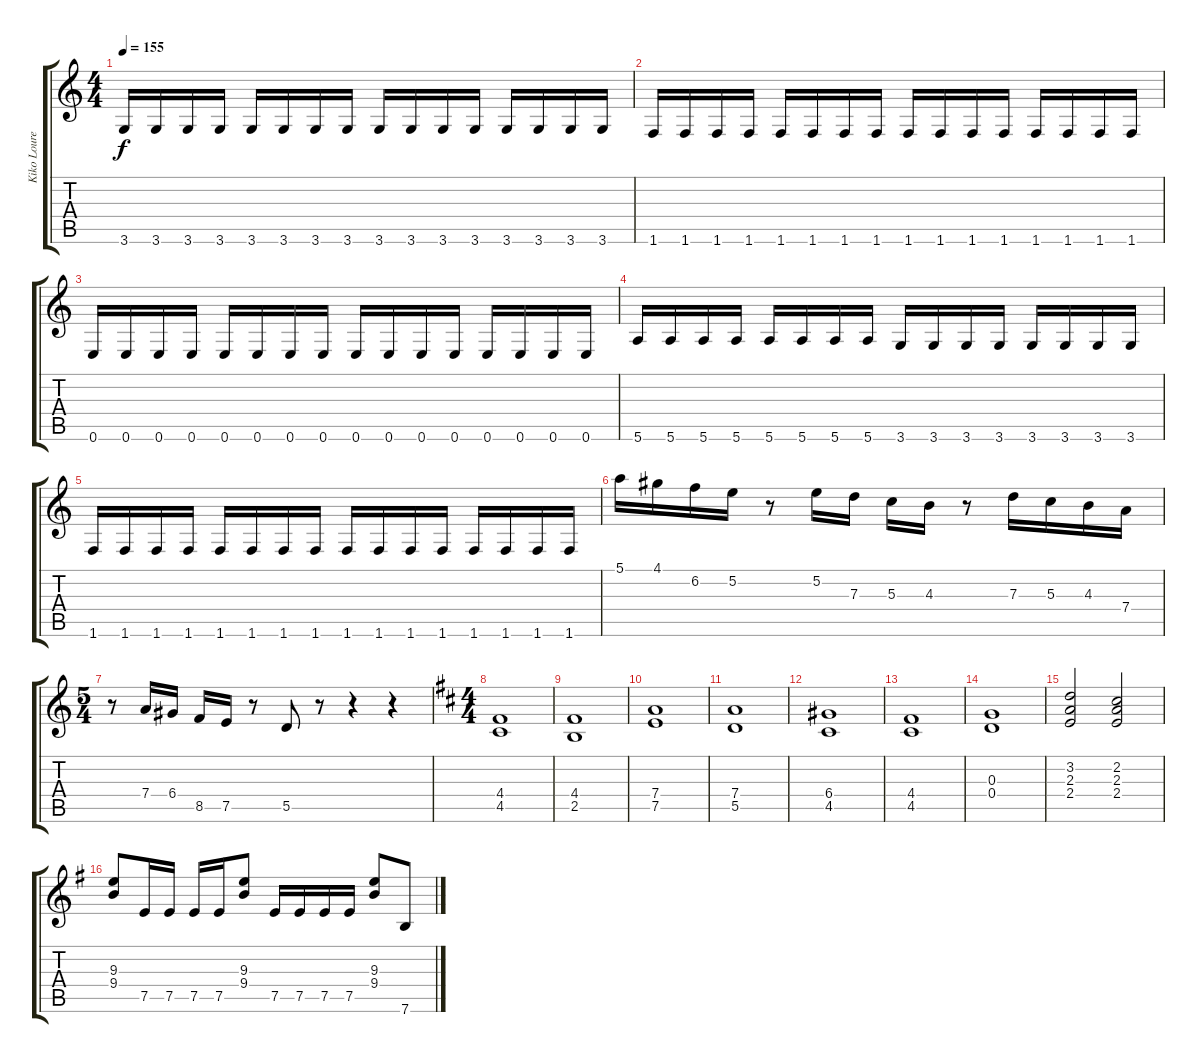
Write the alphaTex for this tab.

\track ("Kiko Loureiro/Rafael Bittencourt" "Kiko Loure") {instrument overdrivenguitar}
\staff {score tabs}
\tuning (E4 B3 G3 D3 A2 E2) {hide}
\ts (4 4)
\tempo 155
\clef g2
\ks aminor
3.6.16{dy f} 3.6.16 3.6.16 3.6.16 3.6.16 3.6.16 3.6.16 3.6.16 3.6.16 3.6.16 3.6.16 3.6.16 3.6.16 3.6.16 3.6.16 3.6.16 |
1.6.16 1.6.16 1.6.16 1.6.16 1.6.16 1.6.16 1.6.16 1.6.16 1.6.16 1.6.16 1.6.16 1.6.16 1.6.16 1.6.16 1.6.16 1.6.16 |
0.6.16 0.6.16 0.6.16 0.6.16 0.6.16 0.6.16 0.6.16 0.6.16 0.6.16 0.6.16 0.6.16 0.6.16 0.6.16 0.6.16 0.6.16 0.6.16 |
5.6.16 5.6.16 5.6.16 5.6.16 5.6.16 5.6.16 5.6.16 5.6.16 3.6.16 3.6.16 3.6.16 3.6.16 3.6.16 3.6.16 3.6.16 3.6.16 |
1.6.16 1.6.16 1.6.16 1.6.16 1.6.16 1.6.16 1.6.16 1.6.16 1.6.16 1.6.16 1.6.16 1.6.16 1.6.16 1.6.16 1.6.16 1.6.16 |
5.1.16 4.1.16 6.2.16 5.2.16 r.8 5.2.16 7.3.16 5.3.16 4.3.16 r.8 7.3.16 5.3.16 4.3.16 7.4.16 |
\ts (5 4)
r.8 7.4.16 6.4.16 8.5.16 7.5.16 r.8 5.5.8 r.8 r.4 r.4 |
\ts (4 4)
\ks d
(4.4 4.5).1 |
(4.4 2.5).1 |
(7.4 7.5).1 |
(7.4 5.5).1 |
(6.4 4.5).1 |
(4.4 4.5).1 |
(0.3 0.4).1 |
(3.2 2.3 2.4).2 (2.2 2.3 2.4).2 |
\ks g
(9.3 9.4).8 7.5.16 7.5.16 7.5.16 7.5.16 (9.3 9.4).8 7.5.16 7.5.16 7.5.16 7.5.16 (9.3 9.4).8 7.6.8
